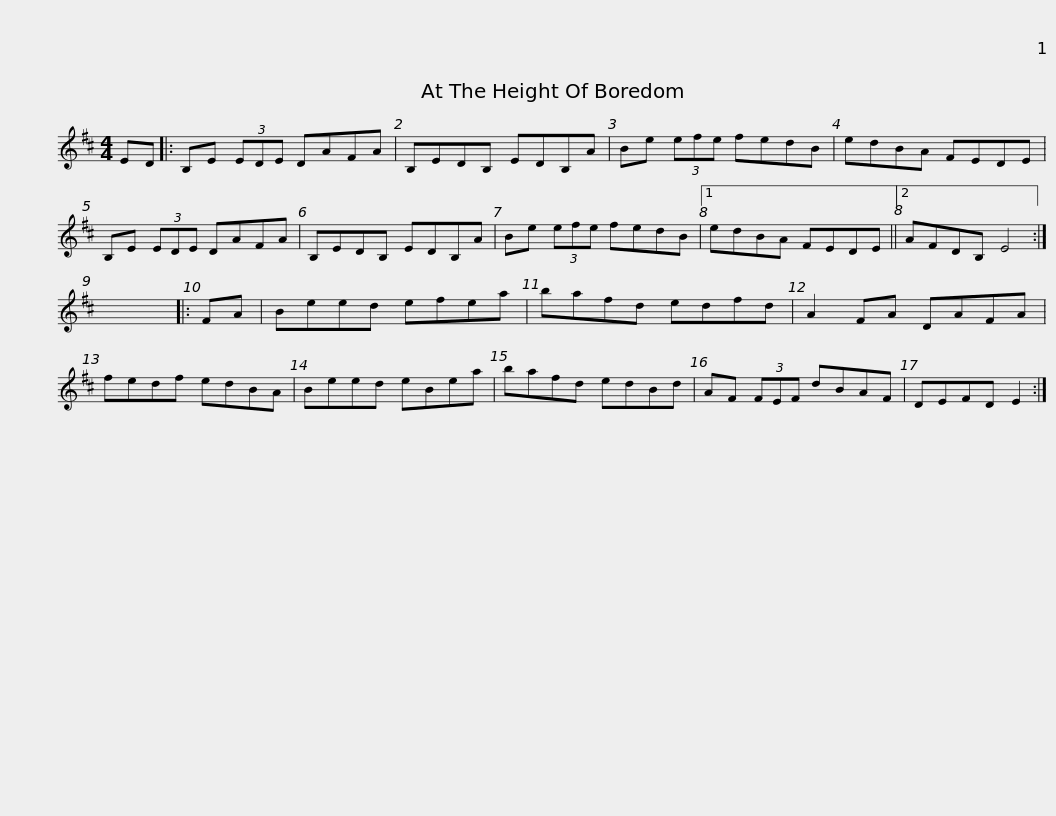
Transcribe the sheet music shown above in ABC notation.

X:1
L:1/8
M:4/4
I:linebreak $
K:D
V:1 treble
V:1
 ED |: B,E (3EDE DAFA | B,EDB, EDB,A | Be (3efe fedB | edBA FEDE |$ %5
 B,E (3EDE DAFA | B,EDB, EDB,A | Be (3efe fedB |1 edBA FEDE ||2 AFDB, E4 :| %10
 x8 |:$ FA | Beed efea | bafd edfd | A2 FA DAFA | %15
 fedf edBA | Beed eBea |$ bafd edBd | AF (3FEF dBAF | DEFD E2 :| %20
